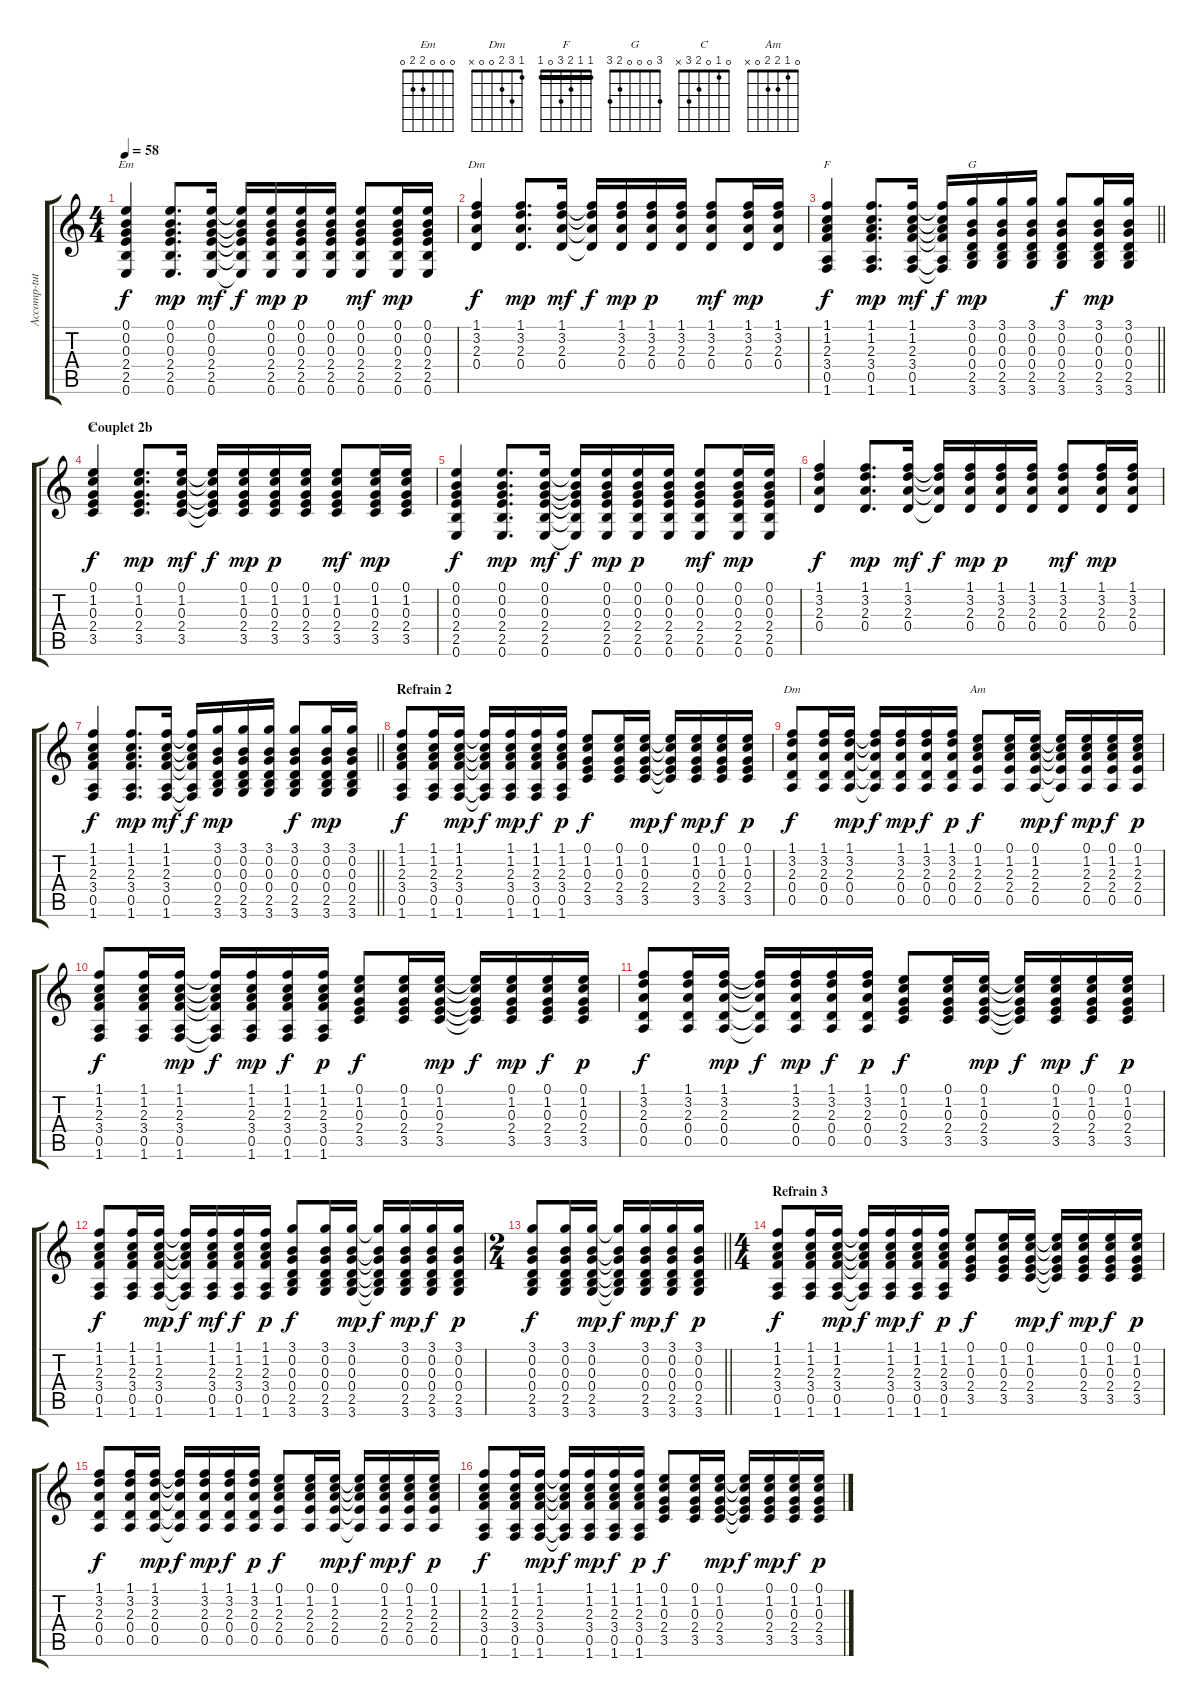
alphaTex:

\track ("Accomp-tuto1" "Accomp-tut") {instrument acousticguitarsteel}
\staff {score tabs}
\tuning (E4 B3 G3 D3 A2 E2) {hide}
\chord ("Em" 0 0 0 2 2 0)
\chord ("Dm" 1 3 2 0 x x)
\chord ("F" 1 1 2 3 0 1) {barre 1}
\chord ("G" 3 0 0 0 2 3)
\chord ("C" 0 1 0 2 3 x)
\chord ("Dm" 1 3 2 0 0 x)
\chord ("Am" 0 1 2 2 0 x)
\ts (4 4)
\tempo 58
\clef g2
\ks c
(0.1 0.2 0.3 2.4 2.5 0.6).4{ch "Em" dy f} (0.1 0.2 0.3 2.4 2.5 0.6).8{d dy mp} (0.1 0.2 0.3 2.4 2.5 0.6).16{dy mf} (0.1{t} 0.2{t} 0.3{t} 2.4{t} 2.5{t} 0.6{t}).16{dy f} (0.1 0.2 0.3 2.4 2.5 0.6).16{dy mp} (0.1 0.2 0.3 2.4 2.5 0.6).16{dy p} (0.1 0.2 0.3 2.4 2.5 0.6).16 (0.1 0.2 0.3 2.4 2.5 0.6).8{dy mf} (0.1 0.2 0.3 2.4 2.5 0.6).16{dy mp} (0.1 0.2 0.3 2.4 2.5 0.6).16 |
(1.1 3.2 2.3 0.4).4{ch "Dm" dy f} (1.1 3.2 2.3 0.4).8{d dy mp} (1.1 3.2 2.3 0.4).16{dy mf} (1.1{t} 3.2{t} 2.3{t} 0.4{t}).16{dy f} (1.1 3.2 2.3 0.4).16{dy mp} (1.1 3.2 2.3 0.4).16{dy p} (1.1 3.2 2.3 0.4).16 (1.1 3.2 2.3 0.4).8{dy mf} (1.1 3.2 2.3 0.4).16{dy mp} (1.1 3.2 2.3 0.4).16 |
\barLineRight lightlight
(1.1 1.2 2.3 3.4 0.5 1.6).4{ch "F" dy f} (1.1 1.2 2.3 3.4 0.5 1.6).8{d dy mp} (1.1 1.2 2.3 3.4 0.5 1.6).16{dy mf} (1.1{t} 1.2{t} 2.3{t} 3.4{t} 0.5{t} 1.6{t}).16{dy f} (3.1 0.2 0.3 0.4 2.5 3.6).16{ch "G" dy mp} (3.1 0.2 0.3 0.4 2.5 3.6).16 (3.1 0.2 0.3 0.4 2.5 3.6).16 (3.1 0.2 0.3 0.4 2.5 3.6).8{dy f} (3.1 0.2 0.3 0.4 2.5 3.6).16{dy mp} (3.1 0.2 0.3 0.4 2.5 3.6).16 |
\section ("" "Couplet 2b")
(0.1 1.2 0.3 2.4 3.5).4{ch "C" dy f} (0.1 1.2 0.3 2.4 3.5).8{d dy mp} (0.1 1.2 0.3 2.4 3.5).16{dy mf} (0.1{t} 1.2{t} 0.3{t} 2.4{t} 3.5{t}).16{dy f} (0.1 1.2 0.3 2.4 3.5).16{dy mp} (0.1 1.2 0.3 2.4 3.5).16{dy p} (0.1 1.2 0.3 2.4 3.5).16 (0.1 1.2 0.3 2.4 3.5).8{dy mf} (0.1 1.2 0.3 2.4 3.5).16{dy mp} (0.1 1.2 0.3 2.4 3.5).16 |
(0.1 0.2 0.3 2.4 2.5 0.6).4{dy f} (0.1 0.2 0.3 2.4 2.5 0.6).8{d dy mp} (0.1 0.2 0.3 2.4 2.5 0.6).16{dy mf} (0.1{t} 0.2{t} 0.3{t} 2.4{t} 2.5{t} 0.6{t}).16{dy f} (0.1 0.2 0.3 2.4 2.5 0.6).16{dy mp} (0.1 0.2 0.3 2.4 2.5 0.6).16{dy p} (0.1 0.2 0.3 2.4 2.5 0.6).16 (0.1 0.2 0.3 2.4 2.5 0.6).8{dy mf} (0.1 0.2 0.3 2.4 2.5 0.6).16{dy mp} (0.1 0.2 0.3 2.4 2.5 0.6).16 |
(1.1 3.2 2.3 0.4).4{dy f} (1.1 3.2 2.3 0.4).8{d dy mp} (1.1 3.2 2.3 0.4).16{dy mf} (1.1{t} 3.2{t} 2.3{t} 0.4{t}).16{dy f} (1.1 3.2 2.3 0.4).16{dy mp} (1.1 3.2 2.3 0.4).16{dy p} (1.1 3.2 2.3 0.4).16 (1.1 3.2 2.3 0.4).8{dy mf} (1.1 3.2 2.3 0.4).16{dy mp} (1.1 3.2 2.3 0.4).16 |
\barLineRight lightlight
(1.1 1.2 2.3 3.4 0.5 1.6).4{dy f} (1.1 1.2 2.3 3.4 0.5 1.6).8{d dy mp} (1.1 1.2 2.3 3.4 0.5 1.6).16{dy mf} (1.1{t} 1.2{t} 2.3{t} 3.4{t} 0.5{t} 1.6{t}).16{dy f} (3.1 0.2 0.3 0.4 2.5 3.6).16{dy mp} (3.1 0.2 0.3 0.4 2.5 3.6).16 (3.1 0.2 0.3 0.4 2.5 3.6).16 (3.1 0.2 0.3 0.4 2.5 3.6).8{dy f} (3.1 0.2 0.3 0.4 2.5 3.6).16{dy mp} (3.1 0.2 0.3 0.4 2.5 3.6).16 |
\section ("" "Refrain 2")
(1.1 1.2 2.3 3.4 0.5 1.6).8{dy f} (1.1 1.2 2.3 3.4 0.5 1.6).16 (1.1 1.2 2.3 3.4 0.5 1.6).16{dy mp} (1.1{t} 1.2{t} 2.3{t} 3.4{t} 0.5{t} 1.6{t}).16{dy f} (1.1 1.2 2.3 3.4 0.5 1.6).16{dy mp} (1.1 1.2 2.3 3.4 0.5 1.6).16{dy f} (1.1 1.2 2.3 3.4 0.5 1.6).16{dy p} (0.1 1.2 0.3 2.4 3.5).8{dy f} (0.1 1.2 0.3 2.4 3.5).16 (0.1 1.2 0.3 2.4 3.5).16{dy mp} (0.1{t} 1.2{t} 0.3{t} 2.4{t} 3.5{t}).16{dy f} (0.1 1.2 0.3 2.4 3.5).16{dy mp} (0.1 1.2 0.3 2.4 3.5).16{dy f} (0.1 1.2 0.3 2.4 3.5).16{dy p} |
(1.1 3.2 2.3 0.4 0.5).8{ch "Dm" dy f} (1.1 3.2 2.3 0.4 0.5).16 (1.1 3.2 2.3 0.4 0.5).16{dy mp} (1.1{t} 3.2{t} 2.3{t} 0.4{t} 0.5{t}).16{dy f} (1.1 3.2 2.3 0.4 0.5).16{dy mp} (1.1 3.2 2.3 0.4 0.5).16{dy f} (1.1 3.2 2.3 0.4 0.5).16{dy p} (0.1 1.2 2.3 2.4 0.5).8{ch "Am" dy f} (0.1 1.2 2.3 2.4 0.5).16 (0.1 1.2 2.3 2.4 0.5).16{dy mp} (0.1{t} 1.2{t} 2.3{t} 2.4{t} 0.5{t}).16{dy f} (0.1 1.2 2.3 2.4 0.5).16{dy mp} (0.1 1.2 2.3 2.4 0.5).16{dy f} (0.1 1.2 2.3 2.4 0.5).16{dy p} |
(1.1 1.2 2.3 3.4 0.5 1.6).8{dy f} (1.1 1.2 2.3 3.4 0.5 1.6).16 (1.1 1.2 2.3 3.4 0.5 1.6).16{dy mp} (1.1{t} 1.2{t} 2.3{t} 3.4{t} 0.5{t} 1.6{t}).16{dy f} (1.1 1.2 2.3 3.4 0.5 1.6).16{dy mp} (1.1 1.2 2.3 3.4 0.5 1.6).16{dy f} (1.1 1.2 2.3 3.4 0.5 1.6).16{dy p} (0.1 1.2 0.3 2.4 3.5).8{dy f} (0.1 1.2 0.3 2.4 3.5).16 (0.1 1.2 0.3 2.4 3.5).16{dy mp} (0.1{t} 1.2{t} 0.3{t} 2.4{t} 3.5{t}).16{dy f} (0.1 1.2 0.3 2.4 3.5).16{dy mp} (0.1 1.2 0.3 2.4 3.5).16{dy f} (0.1 1.2 0.3 2.4 3.5).16{dy p} |
(1.1 3.2 2.3 0.4 0.5).8{dy f} (1.1 3.2 2.3 0.4 0.5).16 (1.1 3.2 2.3 0.4 0.5).16{dy mp} (1.1{t} 3.2{t} 2.3{t} 0.4{t} 0.5{t}).16{dy f} (1.1 3.2 2.3 0.4 0.5).16{dy mp} (1.1 3.2 2.3 0.4 0.5).16{dy f} (1.1 3.2 2.3 0.4 0.5).16{dy p} (0.1 1.2 0.3 2.4 3.5).8{dy f} (0.1 1.2 0.3 2.4 3.5).16 (0.1 1.2 0.3 2.4 3.5).16{dy mp} (0.1{t} 1.2{t} 0.3{t} 2.4{t} 3.5{t}).16{dy f} (0.1 1.2 0.3 2.4 3.5).16{dy mp} (0.1 1.2 0.3 2.4 3.5).16{dy f} (0.1 1.2 0.3 2.4 3.5).16{dy p} |
(1.1 1.2 2.3 3.4 0.5 1.6).8{dy f} (1.1 1.2 2.3 3.4 0.5 1.6).16 (1.1 1.2 2.3 3.4 0.5 1.6).16{dy mp} (1.1{t} 1.2{t} 2.3{t} 3.4{t} 0.5{t} 1.6{t}).16{dy f} (1.1 1.2 2.3 3.4 0.5 1.6).16{dy mf} (1.1 1.2 2.3 3.4 0.5 1.6).16{dy f} (1.1 1.2 2.3 3.4 0.5 1.6).16{dy p} (3.1 0.2 0.3 0.4 2.5 3.6).8{dy f} (3.1 0.2 0.3 0.4 2.5 3.6).16 (3.1 0.2 0.3 0.4 2.5 3.6).16{dy mp} (3.1{t} 0.2{t} 0.3{t} 0.4{t} 2.5{t} 3.6{t}).16{dy f} (3.1 0.2 0.3 0.4 2.5 3.6).16{dy mp} (3.1 0.2 0.3 0.4 2.5 3.6).16{dy f} (3.1 0.2 0.3 0.4 2.5 3.6).16{dy p} |
\ts (2 4)
\barLineRight lightlight
(3.1 0.2 0.3 0.4 2.5 3.6).8{dy f} (3.1 0.2 0.3 0.4 2.5 3.6).16 (3.1 0.2 0.3 0.4 2.5 3.6).16{dy mp} (3.1{t} 0.2{t} 0.3{t} 0.4{t} 2.5{t} 3.6{t}).16{dy f} (3.1 0.2 0.3 0.4 2.5 3.6).16{dy mp} (3.1 0.2 0.3 0.4 2.5 3.6).16{dy f} (3.1 0.2 0.3 0.4 2.5 3.6).16{dy p} |
\ts (4 4)
\section ("" "Refrain 3")
(1.1 1.2 2.3 3.4 0.5 1.6).8{dy f} (1.1 1.2 2.3 3.4 0.5 1.6).16 (1.1 1.2 2.3 3.4 0.5 1.6).16{dy mp} (1.1{t} 1.2{t} 2.3{t} 3.4{t} 0.5{t} 1.6{t}).16{dy f} (1.1 1.2 2.3 3.4 0.5 1.6).16{dy mp} (1.1 1.2 2.3 3.4 0.5 1.6).16{dy f} (1.1 1.2 2.3 3.4 0.5 1.6).16{dy p} (0.1 1.2 0.3 2.4 3.5).8{dy f} (0.1 1.2 0.3 2.4 3.5).16 (0.1 1.2 0.3 2.4 3.5).16{dy mp} (0.1{t} 1.2{t} 0.3{t} 2.4{t} 3.5{t}).16{dy f} (0.1 1.2 0.3 2.4 3.5).16{dy mp} (0.1 1.2 0.3 2.4 3.5).16{dy f} (0.1 1.2 0.3 2.4 3.5).16{dy p} |
(1.1 3.2 2.3 0.4 0.5).8{dy f} (1.1 3.2 2.3 0.4 0.5).16 (1.1 3.2 2.3 0.4 0.5).16{dy mp} (1.1{t} 3.2{t} 2.3{t} 0.4{t} 0.5{t}).16{dy f} (1.1 3.2 2.3 0.4 0.5).16{dy mp} (1.1 3.2 2.3 0.4 0.5).16{dy f} (1.1 3.2 2.3 0.4 0.5).16{dy p} (0.1 1.2 2.3 2.4 0.5).8{dy f} (0.1 1.2 2.3 2.4 0.5).16 (0.1 1.2 2.3 2.4 0.5).16{dy mp} (0.1{t} 1.2{t} 2.3{t} 2.4{t} 0.5{t}).16{dy f} (0.1 1.2 2.3 2.4 0.5).16{dy mp} (0.1 1.2 2.3 2.4 0.5).16{dy f} (0.1 1.2 2.3 2.4 0.5).16{dy p} |
(1.1 1.2 2.3 3.4 0.5 1.6).8{dy f} (1.1 1.2 2.3 3.4 0.5 1.6).16 (1.1 1.2 2.3 3.4 0.5 1.6).16{dy mp} (1.1{t} 1.2{t} 2.3{t} 3.4{t} 0.5{t} 1.6{t}).16{dy f} (1.1 1.2 2.3 3.4 0.5 1.6).16{dy mp} (1.1 1.2 2.3 3.4 0.5 1.6).16{dy f} (1.1 1.2 2.3 3.4 0.5 1.6).16{dy p} (0.1 1.2 0.3 2.4 3.5).8{dy f} (0.1 1.2 0.3 2.4 3.5).16 (0.1 1.2 0.3 2.4 3.5).16{dy mp} (0.1{t} 1.2{t} 0.3{t} 2.4{t} 3.5{t}).16{dy f} (0.1 1.2 0.3 2.4 3.5).16{dy mp} (0.1 1.2 0.3 2.4 3.5).16{dy f} (0.1 1.2 0.3 2.4 3.5).16{dy p}
